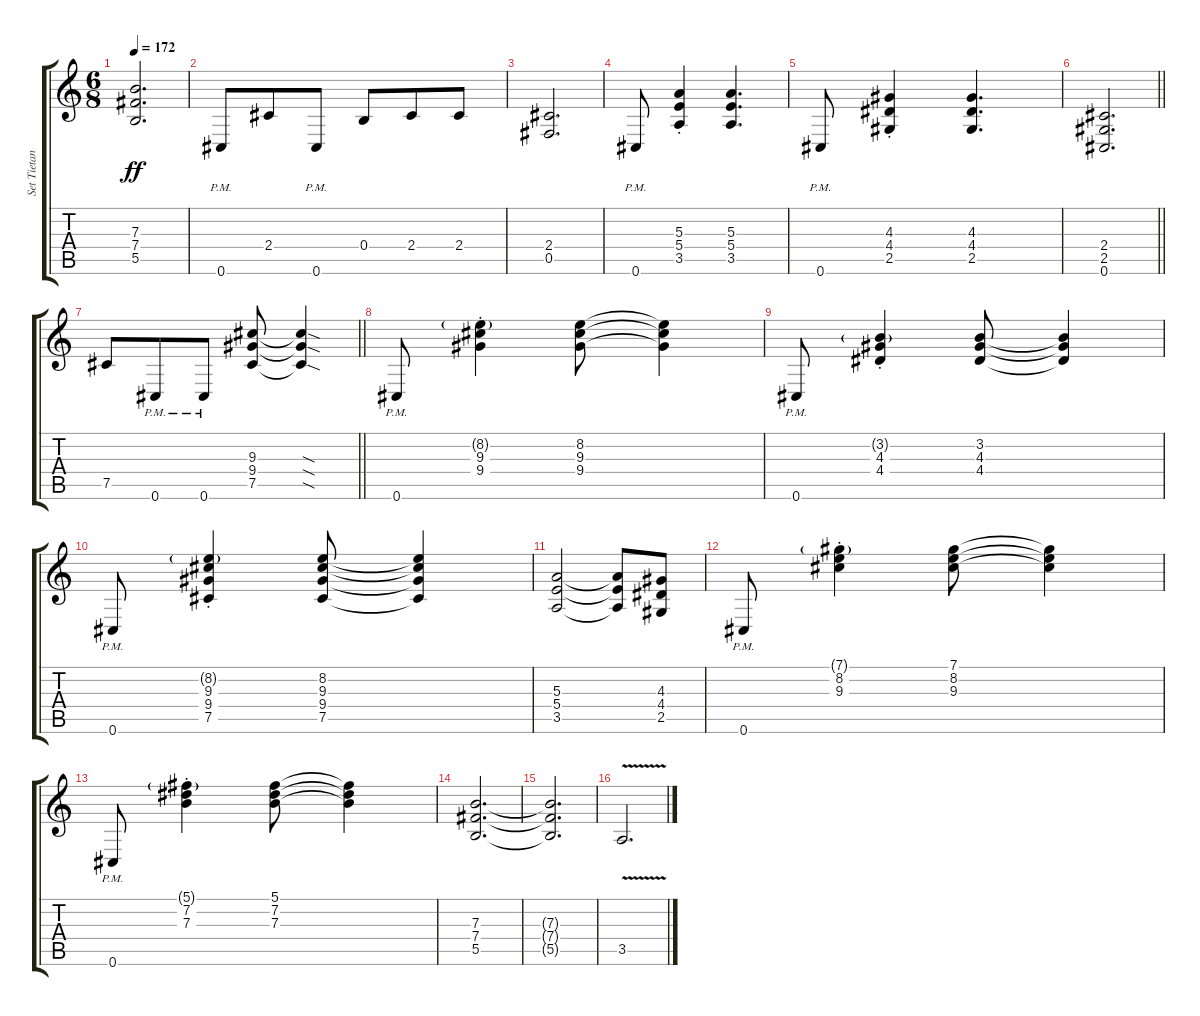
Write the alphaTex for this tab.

\track ("Set Tietan" "Set Tietan") {instrument distortionguitar}
\staff {score tabs}
\tuning (Db4 Ab3 E3 B2 Gb2 Db2) {hide}
\ts (6 8)
\tempo 172
\clef g2
\ks c
(7.3 7.4 5.5).2{d dy ff} |
0.6{pm}.8 2.4.8 0.6{pm}.8 0.4.8 2.4.8 2.4.8 |
(2.4 0.5).2{d} |
0.6{pm}.8 (5.3{st} 5.4{st} 3.5{st}).4 (5.3 5.4 3.5).4{d} |
0.6{pm}.8 (4.3{st} 4.4{st} 2.5{st}).4 (4.3 4.4 2.5).4{d} |
\barLineRight lightlight
(2.4 2.5 0.6).2{d} |
\barLineRight lightlight
7.5.8 0.6{pm}.8 0.6{pm}.8 (9.3 9.4 7.5).8 (9.3{sod t} 9.4{sod t} 7.5{sod t}).4 |
0.6{pm}.8 (8.2{g st} 9.3{st} 9.4{st}).4 (8.2 9.3 9.4).8 (8.2{t} 9.3{t} 9.4{t}).4 |
0.6{pm}.8 (3.2{g st} 4.3{st} 4.4{st}).4 (3.2 4.3 4.4).8 (3.2{t} 4.3{t} 4.4{t}).4 |
0.6{pm}.8 (8.2{g st} 9.3{st} 9.4{st} 7.5{st}).4 (8.2 9.3 9.4 7.5).8 (8.2{t} 9.3{t} 9.4{t} 7.5{t}).4 |
(5.3 5.4 3.5).2 (5.3{t} 5.4{t} 3.5{t}).8 (4.3 4.4 2.5).8 |
0.6{pm}.8 (7.1{g st} 8.2{st} 9.3{st}).4 (7.1 8.2 9.3).8 (7.1{t} 8.2{t} 9.3{t}).4 |
0.6{pm}.8 (5.1{g st} 7.2{st} 7.3{st}).4 (5.1 7.2 7.3).8 (5.1{t} 7.2{t} 7.3{t}).4 |
(7.3 7.4 5.5).2{d} |
(7.3{t} 7.4{t} 5.5{t}).2{d} |
3.5{v}.2{d}
